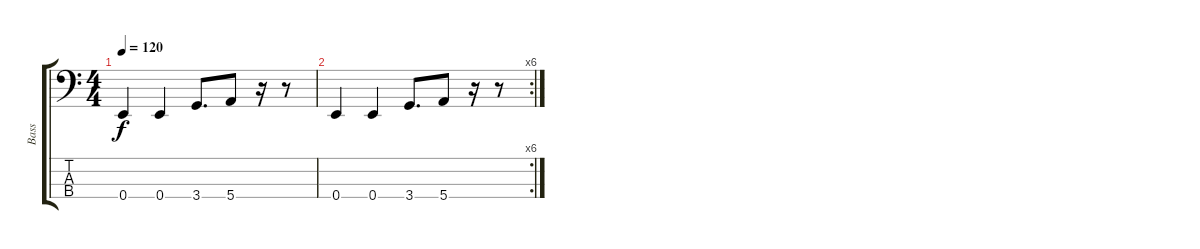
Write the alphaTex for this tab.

\track ("Bass" "Bass") {instrument electricbassfinger}
\staff {score tabs}
\tuning (G2 D2 A1 E1) {hide}
\ts (4 4)
\tempo 120
\clef f4
\ks c
0.4.4{dy f} 0.4.4 3.4.8{d} 5.4.8 r.16 r.8 |
\rc 6
0.4.4 0.4.4 3.4.8{d} 5.4.8 r.16 r.8
